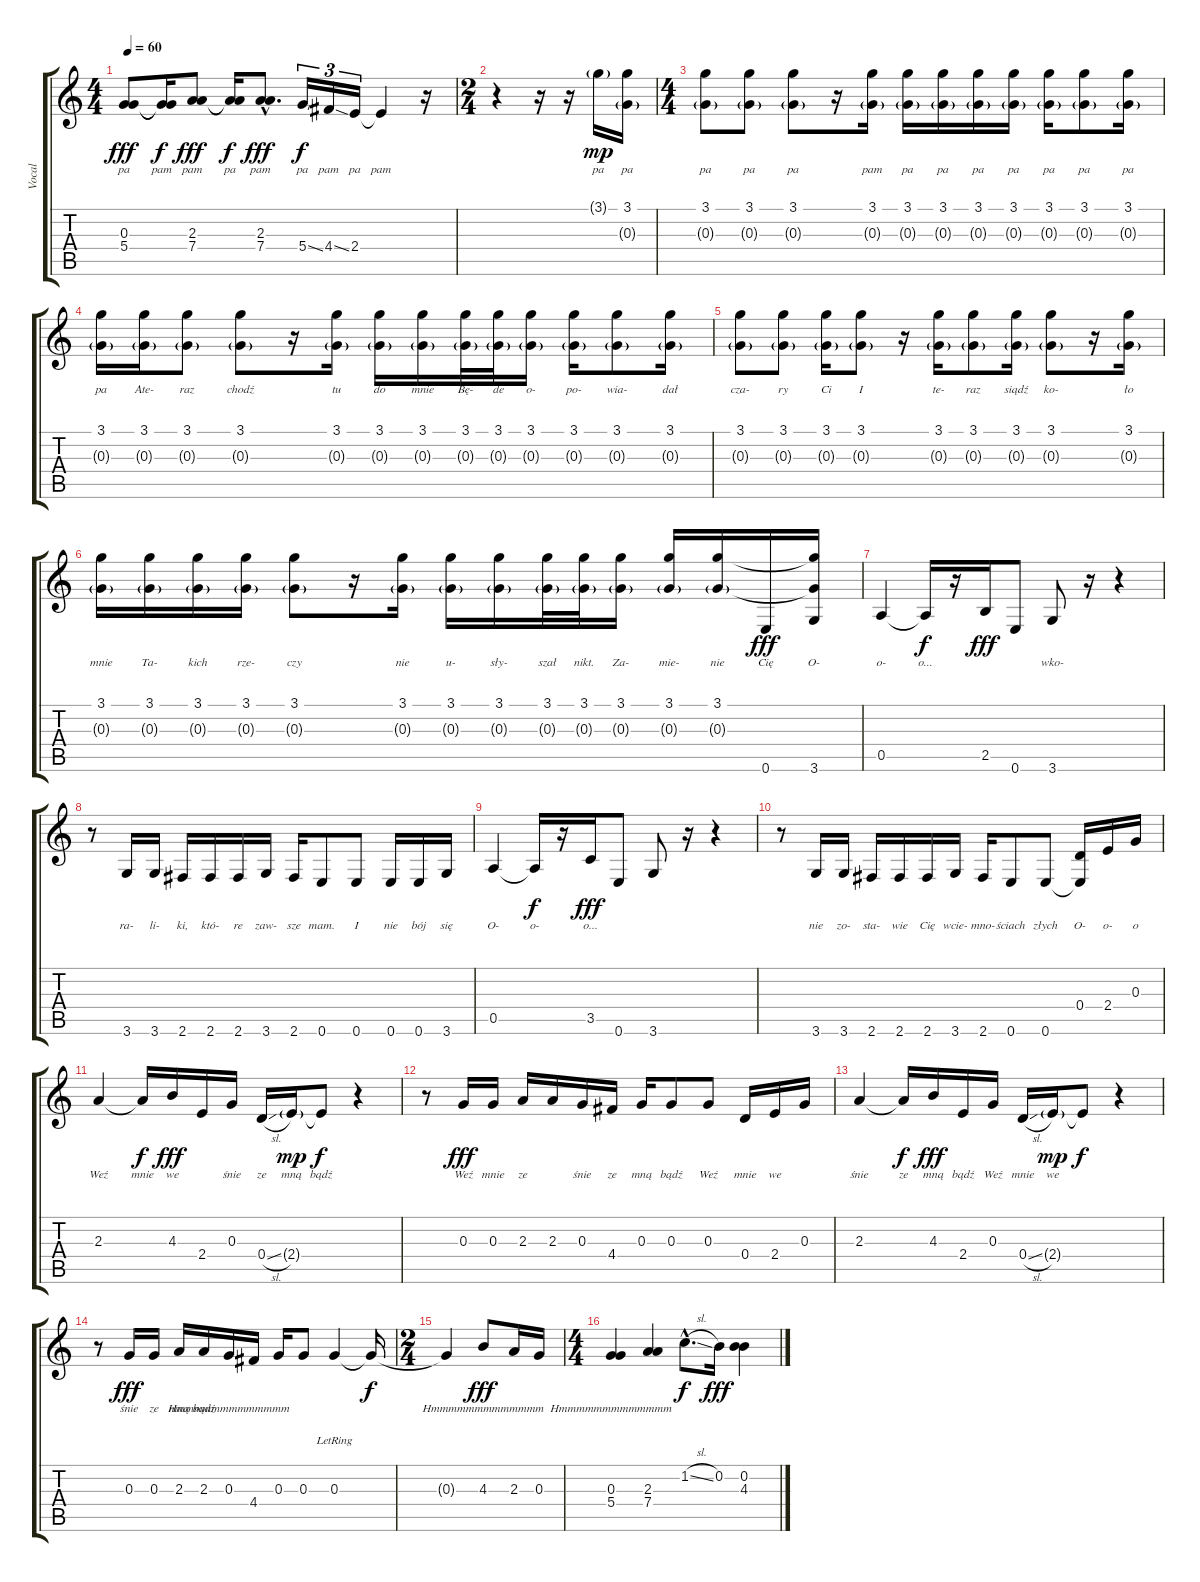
\track ("Vocal" "Vocal") {instrument electricguitarjazz}
\staff {score tabs}
\tuning (E4 B3 G3 D3 A2 E2) {hide}
\ts (4 4)
\tempo 60
\clef g2
\ks c
(0.3 5.4).8{lyrics (0 "pa") lyrics (1 "") lyrics (2 "") lyrics (3 "") lyrics (4 "") dy fff} (0.3{t} 5.4{t}).16{lyrics (0 "pam") lyrics (1 "") lyrics (2 "") lyrics (3 "") lyrics (4 "") dy f} (2.3 7.4).8{lyrics (0 "pam") lyrics (1 "") lyrics (2 "") lyrics (3 "") lyrics (4 "") dy fff} (2.3{t} 7.4{t}).16{lyrics (0 "pa") lyrics (1 "") lyrics (2 "") lyrics (3 "") lyrics (4 "") dy f} (2.3{hac} 7.4{hac}).8{d lyrics (0 "pam") lyrics (1 "") lyrics (2 "") lyrics (3 "") lyrics (4 "") dy fff} 5.4{ss}.16{tu (3 2) lyrics (0 "pa") lyrics (1 "") lyrics (2 "") lyrics (3 "") lyrics (4 "") dy f} 4.4{ss}.16{tu (3 2) lyrics (0 "pam") lyrics (1 "") lyrics (2 "") lyrics (3 "") lyrics (4 "")} 2.4.16{tu (3 2) lyrics (0 "pa") lyrics (1 "") lyrics (2 "") lyrics (3 "") lyrics (4 "")} 2.4{t}.4{lyrics (0 "pam") lyrics (1 "") lyrics (2 "") lyrics (3 "") lyrics (4 "")} r.16 |
\ts (2 4)
r.4 r.16 r.16 3.1{g}.16{lyrics (0 "pa") lyrics (1 "") lyrics (2 "") lyrics (3 "") lyrics (4 "") dy mp} (3.1 0.3{g}).16{lyrics (0 "pa") lyrics (1 "") lyrics (2 "") lyrics (3 "") lyrics (4 "")} |
\ts (4 4)
(3.1 0.3{g}).8{lyrics (0 "pa") lyrics (1 "") lyrics (2 "") lyrics (3 "") lyrics (4 "")} (3.1 0.3{g}).8{lyrics (0 "pa") lyrics (1 "") lyrics (2 "") lyrics (3 "") lyrics (4 "")} (3.1 0.3{g}).8{lyrics (0 "pa") lyrics (1 "") lyrics (2 "") lyrics (3 "") lyrics (4 "")} r.16 (3.1 0.3{g}).16{lyrics (0 "pam") lyrics (1 "") lyrics (2 "") lyrics (3 "") lyrics (4 "")} (3.1 0.3{g}).16{lyrics (0 "pa") lyrics (1 "") lyrics (2 "") lyrics (3 "") lyrics (4 "")} (3.1 0.3{g}).16{lyrics (0 "pa") lyrics (1 "") lyrics (2 "") lyrics (3 "") lyrics (4 "")} (3.1 0.3{g}).16{lyrics (0 "pa") lyrics (1 "") lyrics (2 "") lyrics (3 "") lyrics (4 "")} (3.1 0.3{g}).16{lyrics (0 "pa") lyrics (1 "") lyrics (2 "") lyrics (3 "") lyrics (4 "")} (3.1 0.3{g}).16{lyrics (0 "pa") lyrics (1 "") lyrics (2 "") lyrics (3 "") lyrics (4 "")} (3.1 0.3{g}).8{lyrics (0 "pa") lyrics (1 "") lyrics (2 "") lyrics (3 "") lyrics (4 "")} (3.1 0.3{g}).16{lyrics (0 "pa") lyrics (1 "") lyrics (2 "") lyrics (3 "") lyrics (4 "")} |
(3.1 0.3{g}).16{lyrics (0 "pa") lyrics (1 "") lyrics (2 "") lyrics (3 "") lyrics (4 "")} (3.1 0.3{g}).16{lyrics (0 "Ate-") lyrics (1 "") lyrics (2 "") lyrics (3 "") lyrics (4 "")} (3.1 0.3{g}).8{lyrics (0 "raz") lyrics (1 "") lyrics (2 "") lyrics (3 "") lyrics (4 "")} (3.1 0.3{g}).8{lyrics (0 "chodź") lyrics (1 "") lyrics (2 "") lyrics (3 "") lyrics (4 "")} r.16 (3.1 0.3{g}).16{lyrics (0 "tu") lyrics (1 "") lyrics (2 "") lyrics (3 "") lyrics (4 "")} (3.1 0.3{g}).16{lyrics (0 "do") lyrics (1 "") lyrics (2 "") lyrics (3 "") lyrics (4 "")} (3.1 0.3{g}).16{lyrics (0 "mnie") lyrics (1 "") lyrics (2 "") lyrics (3 "") lyrics (4 "")} (3.1 0.3{g}).32{lyrics (0 "Bę-") lyrics (1 "") lyrics (2 "") lyrics (3 "") lyrics (4 "")} (3.1 0.3{g}).32{lyrics (0 "de") lyrics (1 "") lyrics (2 "") lyrics (3 "") lyrics (4 "")} (3.1 0.3{g}).16{lyrics (0 "o-") lyrics (1 "") lyrics (2 "") lyrics (3 "") lyrics (4 "")} (3.1 0.3{g}).16{lyrics (0 "po-") lyrics (1 "") lyrics (2 "") lyrics (3 "") lyrics (4 "")} (3.1 0.3{g}).8{lyrics (0 "wia-") lyrics (1 "") lyrics (2 "") lyrics (3 "") lyrics (4 "")} (3.1 0.3{g}).16{lyrics (0 "dał") lyrics (1 "") lyrics (2 "") lyrics (3 "") lyrics (4 "")} |
(3.1 0.3{g}).8{lyrics (0 "cza-") lyrics (1 "") lyrics (2 "") lyrics (3 "") lyrics (4 "")} (3.1 0.3{g}).8{lyrics (0 "ry") lyrics (1 "") lyrics (2 "") lyrics (3 "") lyrics (4 "")} (3.1 0.3{g}).16{lyrics (0 "Ci") lyrics (1 "") lyrics (2 "") lyrics (3 "") lyrics (4 "")} (3.1 0.3{g}).8{lyrics (0 "I") lyrics (1 "") lyrics (2 "") lyrics (3 "") lyrics (4 "")} r.16 (3.1 0.3{g}).16{lyrics (0 "te-") lyrics (1 "") lyrics (2 "") lyrics (3 "") lyrics (4 "")} (3.1 0.3{g}).8{lyrics (0 "raz") lyrics (1 "") lyrics (2 "") lyrics (3 "") lyrics (4 "")} (3.1 0.3{g}).16{lyrics (0 "siądź") lyrics (1 "") lyrics (2 "") lyrics (3 "") lyrics (4 "")} (3.1 0.3{g}).8{lyrics (0 "ko-") lyrics (1 "") lyrics (2 "") lyrics (3 "") lyrics (4 "")} r.16 (3.1 0.3{g}).16{lyrics (0 "ło") lyrics (1 "") lyrics (2 "") lyrics (3 "") lyrics (4 "")} |
(3.1 0.3{g}).16{lyrics (0 "mnie") lyrics (1 "") lyrics (2 "") lyrics (3 "") lyrics (4 "")} (3.1 0.3{g}).16{lyrics (0 "Ta-") lyrics (1 "") lyrics (2 "") lyrics (3 "") lyrics (4 "")} (3.1 0.3{g}).16{lyrics (0 "kich") lyrics (1 "") lyrics (2 "") lyrics (3 "") lyrics (4 "")} (3.1 0.3{g}).16{lyrics (0 "rze-") lyrics (1 "") lyrics (2 "") lyrics (3 "") lyrics (4 "")} (3.1 0.3{g}).8{lyrics (0 "czy") lyrics (1 "") lyrics (2 "") lyrics (3 "") lyrics (4 "")} r.16 (3.1 0.3{g}).16{lyrics (0 "nie") lyrics (1 "") lyrics (2 "") lyrics (3 "") lyrics (4 "")} (3.1 0.3{g}).16{lyrics (0 "u-") lyrics (1 "") lyrics (2 "") lyrics (3 "") lyrics (4 "")} (3.1 0.3{g}).16{lyrics (0 "sły-") lyrics (1 "") lyrics (2 "") lyrics (3 "") lyrics (4 "")} (3.1 0.3{g}).32{lyrics (0 "szał") lyrics (1 "") lyrics (2 "") lyrics (3 "") lyrics (4 "")} (3.1 0.3{g}).32{lyrics (0 "nikt.") lyrics (1 "") lyrics (2 "") lyrics (3 "") lyrics (4 "")} (3.1 0.3{g}).16{lyrics (0 "Za-") lyrics (1 "") lyrics (2 "") lyrics (3 "") lyrics (4 "")} (3.1 0.3{g}).16{lyrics (0 "mie-") lyrics (1 "") lyrics (2 "") lyrics (3 "") lyrics (4 "")} (3.1 0.3{g}).16{lyrics (0 "nie") lyrics (1 "") lyrics (2 "") lyrics (3 "") lyrics (4 "")} 0.6.16{lyrics (0 "Cię") lyrics (1 "") lyrics (2 "") lyrics (3 "") lyrics (4 "") dy fff} (3.1{t} 0.3{t} 3.6).16{lyrics (0 "O-") lyrics (1 "") lyrics (2 "") lyrics (3 "") lyrics (4 "")} |
0.5.4{lyrics (0 "o-") lyrics (1 "") lyrics (2 "") lyrics (3 "") lyrics (4 "")} 0.5{t}.16{lyrics (0 "o...") lyrics (1 "") lyrics (2 "") lyrics (3 "") lyrics (4 "") dy f} r.16 2.5.16{lyrics (0 "") lyrics (1 "") lyrics (2 "") lyrics (3 "") lyrics (4 "") dy fff} 0.6.8{lyrics (0 "") lyrics (1 "") lyrics (2 "") lyrics (3 "") lyrics (4 "")} 3.6.8{lyrics (0 "wko-") lyrics (1 "") lyrics (2 "") lyrics (3 "") lyrics (4 "")} r.16 r.4 |
r.8 3.6.16{lyrics (0 "ra-") lyrics (1 "") lyrics (2 "") lyrics (3 "") lyrics (4 "")} 3.6.16{lyrics (0 "li-") lyrics (1 "") lyrics (2 "") lyrics (3 "") lyrics (4 "")} 2.6.16{lyrics (0 "ki,") lyrics (1 "") lyrics (2 "") lyrics (3 "") lyrics (4 "")} 2.6.16{lyrics (0 "któ-") lyrics (1 "") lyrics (2 "") lyrics (3 "") lyrics (4 "")} 2.6.16{lyrics (0 "re") lyrics (1 "") lyrics (2 "") lyrics (3 "") lyrics (4 "")} 3.6.16{lyrics (0 "zaw-") lyrics (1 "") lyrics (2 "") lyrics (3 "") lyrics (4 "")} 2.6.16{lyrics (0 "sze") lyrics (1 "") lyrics (2 "") lyrics (3 "") lyrics (4 "")} 0.6.8{lyrics (0 "mam.") lyrics (1 "") lyrics (2 "") lyrics (3 "") lyrics (4 "")} 0.6.8{lyrics (0 "I") lyrics (1 "") lyrics (2 "") lyrics (3 "") lyrics (4 "")} 0.6.16{lyrics (0 "nie") lyrics (1 "") lyrics (2 "") lyrics (3 "") lyrics (4 "")} 0.6.16{lyrics (0 "bój") lyrics (1 "") lyrics (2 "") lyrics (3 "") lyrics (4 "")} 3.6.16{lyrics (0 "się") lyrics (1 "") lyrics (2 "") lyrics (3 "") lyrics (4 "")} |
0.5.4{lyrics (0 "O-") lyrics (1 "") lyrics (2 "") lyrics (3 "") lyrics (4 "")} 0.5{t}.16{lyrics (0 "o-") lyrics (1 "") lyrics (2 "") lyrics (3 "") lyrics (4 "") dy f} r.16 3.5.16{lyrics (0 "o...") lyrics (1 "") lyrics (2 "") lyrics (3 "") lyrics (4 "") dy fff} 0.6.8{lyrics (0 "") lyrics (1 "") lyrics (2 "") lyrics (3 "") lyrics (4 "")} 3.6.8{lyrics (0 "") lyrics (1 "") lyrics (2 "") lyrics (3 "") lyrics (4 "")} r.16 r.4 |
r.8 3.6.16{lyrics (0 "nie") lyrics (1 "") lyrics (2 "") lyrics (3 "") lyrics (4 "")} 3.6.16{lyrics (0 "zo-") lyrics (1 "") lyrics (2 "") lyrics (3 "") lyrics (4 "")} 2.6.16{lyrics (0 "sta-") lyrics (1 "") lyrics (2 "") lyrics (3 "") lyrics (4 "")} 2.6.16{lyrics (0 "wie") lyrics (1 "") lyrics (2 "") lyrics (3 "") lyrics (4 "")} 2.6.16{lyrics (0 "Cię") lyrics (1 "") lyrics (2 "") lyrics (3 "") lyrics (4 "")} 3.6.16{lyrics (0 "wcie-") lyrics (1 "") lyrics (2 "") lyrics (3 "") lyrics (4 "")} 2.6.16{lyrics (0 "mno-") lyrics (1 "") lyrics (2 "") lyrics (3 "") lyrics (4 "")} 0.6.8{lyrics (0 "ściach") lyrics (1 "") lyrics (2 "") lyrics (3 "") lyrics (4 "")} 0.6.8{lyrics (0 "złych") lyrics (1 "") lyrics (2 "") lyrics (3 "") lyrics (4 "")} (0.4 0.6{t}).16{lyrics (0 "O-") lyrics (1 "") lyrics (2 "") lyrics (3 "") lyrics (4 "")} 2.4.16{lyrics (0 "o-") lyrics (1 "") lyrics (2 "") lyrics (3 "") lyrics (4 "")} 0.3.16{lyrics (0 "o") lyrics (1 "") lyrics (2 "") lyrics (3 "") lyrics (4 "")} |
2.3.4{lyrics (0 "Weź") lyrics (1 "") lyrics (2 "") lyrics (3 "") lyrics (4 "")} 2.3{t}.16{lyrics (0 "mnie") lyrics (1 "") lyrics (2 "") lyrics (3 "") lyrics (4 "") dy f} 4.3.16{lyrics (0 "we") lyrics (1 "") lyrics (2 "") lyrics (3 "") lyrics (4 "") dy fff} 2.4.16{lyrics (0 "") lyrics (1 "") lyrics (2 "") lyrics (3 "") lyrics (4 "")} 0.3.16{lyrics (0 "śnie") lyrics (1 "") lyrics (2 "") lyrics (3 "") lyrics (4 "")} 0.4{sl}.16{lyrics (0 "ze") lyrics (1 "") lyrics (2 "") lyrics (3 "") lyrics (4 "")} 2.4{g}.16{lyrics (0 "mną") lyrics (1 "") lyrics (2 "") lyrics (3 "") lyrics (4 "") dy mp} 2.4{t}.8{lyrics (0 "bądź") lyrics (1 "") lyrics (2 "") lyrics (3 "") lyrics (4 "") dy f} r.4 |
r.8 0.3.16{lyrics (0 "Weź") lyrics (1 "") lyrics (2 "") lyrics (3 "") lyrics (4 "") dy fff} 0.3.16{lyrics (0 "mnie") lyrics (1 "") lyrics (2 "") lyrics (3 "") lyrics (4 "")} 2.3.16{lyrics (0 "ze") lyrics (1 "") lyrics (2 "") lyrics (3 "") lyrics (4 "")} 2.3.16{lyrics (0 "") lyrics (1 "") lyrics (2 "") lyrics (3 "") lyrics (4 "")} 0.3.16{lyrics (0 "śnie") lyrics (1 "") lyrics (2 "") lyrics (3 "") lyrics (4 "")} 4.4.16{lyrics (0 "ze") lyrics (1 "") lyrics (2 "") lyrics (3 "") lyrics (4 "")} 0.3.16{lyrics (0 "mną") lyrics (1 "") lyrics (2 "") lyrics (3 "") lyrics (4 "")} 0.3.8{lyrics (0 "bądź") lyrics (1 "") lyrics (2 "") lyrics (3 "") lyrics (4 "")} 0.3.8{lyrics (0 "Weź") lyrics (1 "") lyrics (2 "") lyrics (3 "") lyrics (4 "")} 0.4.16{lyrics (0 "mnie") lyrics (1 "") lyrics (2 "") lyrics (3 "") lyrics (4 "")} 2.4.16{lyrics (0 "we") lyrics (1 "") lyrics (2 "") lyrics (3 "") lyrics (4 "")} 0.3.16{lyrics (0 "") lyrics (1 "") lyrics (2 "") lyrics (3 "") lyrics (4 "")} |
2.3.4{lyrics (0 "śnie") lyrics (1 "") lyrics (2 "") lyrics (3 "") lyrics (4 "")} 2.3{t}.16{lyrics (0 "ze") lyrics (1 "") lyrics (2 "") lyrics (3 "") lyrics (4 "") dy f} 4.3.16{lyrics (0 "mną") lyrics (1 "") lyrics (2 "") lyrics (3 "") lyrics (4 "") dy fff} 2.4.16{lyrics (0 "bądź") lyrics (1 "") lyrics (2 "") lyrics (3 "") lyrics (4 "")} 0.3.16{lyrics (0 "Weź") lyrics (1 "") lyrics (2 "") lyrics (3 "") lyrics (4 "")} 0.4{sl}.16{lyrics (0 "mnie") lyrics (1 "") lyrics (2 "") lyrics (3 "") lyrics (4 "")} 2.4{g}.16{lyrics (0 "we") lyrics (1 "") lyrics (2 "") lyrics (3 "") lyrics (4 "") dy mp} 2.4{t}.8{lyrics (0 "") lyrics (1 "") lyrics (2 "") lyrics (3 "") lyrics (4 "") dy f} r.4 |
r.8 0.3.16{lyrics (0 "śnie") lyrics (1 "") lyrics (2 "") lyrics (3 "") lyrics (4 "") dy fff} 0.3.16{lyrics (0 "ze") lyrics (1 "") lyrics (2 "") lyrics (3 "") lyrics (4 "")} 2.3.16{lyrics (0 "mną") lyrics (1 "") lyrics (2 "") lyrics (3 "") lyrics (4 "")} 2.3.16{lyrics (0 "bądź") lyrics (1 "") lyrics (2 "") lyrics (3 "") lyrics (4 "")} 0.3.16{lyrics (0 "Hmmmmmmmmmmmmm") lyrics (1 "") lyrics (2 "") lyrics (3 "") lyrics (4 "")} 4.4.16{lyrics (0 "") lyrics (1 "") lyrics (2 "") lyrics (3 "") lyrics (4 "")} 0.3.16{lyrics (0 "") lyrics (1 "") lyrics (2 "") lyrics (3 "") lyrics (4 "")} 0.3.8{lyrics (0 "") lyrics (1 "") lyrics (2 "") lyrics (3 "") lyrics (4 "")} 0.3{lr}.4{lyrics (0 "") lyrics (1 "") lyrics (2 "") lyrics (3 "") lyrics (4 "")} 0.3{t}.16{lyrics (0 "") lyrics (1 "") lyrics (2 "") lyrics (3 "") lyrics (4 "") dy f} |
\ts (2 4)
0.3{t}.4{lyrics (0 "") lyrics (1 "") lyrics (2 "") lyrics (3 "") lyrics (4 "")} 4.3.8{lyrics (0 "Hmmmmmmmmmmmmm") lyrics (1 "") lyrics (2 "") lyrics (3 "") lyrics (4 "") dy fff} 2.3.16{lyrics (0 "") lyrics (1 "") lyrics (2 "") lyrics (3 "") lyrics (4 "")} 0.3.16{lyrics (0 "") lyrics (1 "") lyrics (2 "") lyrics (3 "") lyrics (4 "")} |
\ts (4 4)
(0.3 5.4).4{lyrics (0 "Hmmmmmmmmmmmmm") lyrics (1 "") lyrics (2 "") lyrics (3 "") lyrics (4 "")} (2.3 7.4).4{lyrics (0 "") lyrics (1 "") lyrics (2 "") lyrics (3 "") lyrics (4 "")} 1.2{sl hac}.8{d lyrics (0 "") lyrics (1 "") lyrics (2 "") lyrics (3 "") lyrics (4 "") dy f} 0.2.16{lyrics (0 "") lyrics (1 "") lyrics (2 "") lyrics (3 "") lyrics (4 "") dy fff} (0.2 4.3).4{lyrics (0 "") lyrics (1 "") lyrics (2 "") lyrics (3 "") lyrics (4 "")}
